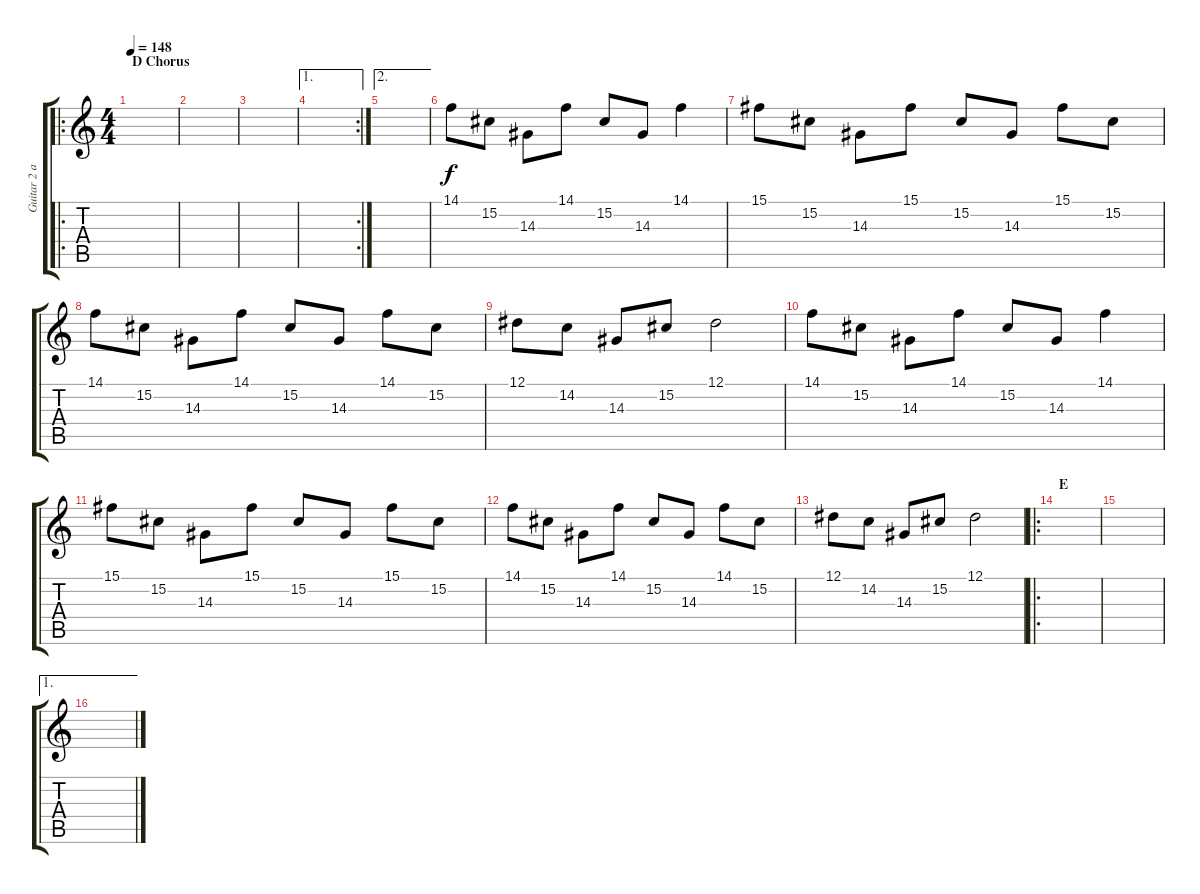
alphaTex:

\track ("Guitar 2 and Synths" "Guitar 2 a") {instrument lead8bassandlead}
\staff {score tabs}
\tuning (Eb4 Bb3 Gb3 Db3 Ab2 Eb2) {hide}
\ro
\ts (4 4)
\section ("" "D Chorus")
\tempo 148
\clef g2
\ks c
|
|
|
\ae 1
\rc 2
|
\ae 2
|
14.1.8{volume 7 balance 0} 15.2.8 14.3.8 14.1.8 15.2.8 14.3.8 14.1.4 |
15.1.8 15.2.8 14.3.8 15.1.8 15.2.8 14.3.8 15.1.8 15.2.8 |
14.1.8 15.2.8 14.3.8 14.1.8 15.2.8 14.3.8 14.1.8 15.2.8 |
12.1.8 14.2.8 14.3.8 15.2.8 12.1.2 |
14.1.8 15.2.8 14.3.8 14.1.8 15.2.8 14.3.8 14.1.4 |
15.1.8 15.2.8 14.3.8 15.1.8 15.2.8 14.3.8 15.1.8 15.2.8 |
14.1.8 15.2.8 14.3.8 14.1.8 15.2.8 14.3.8 14.1.8 15.2.8 |
12.1.8 14.2.8 14.3.8 15.2.8 12.1.2 |
\ro
\section ("" "E ")
|
|
\ae 1
